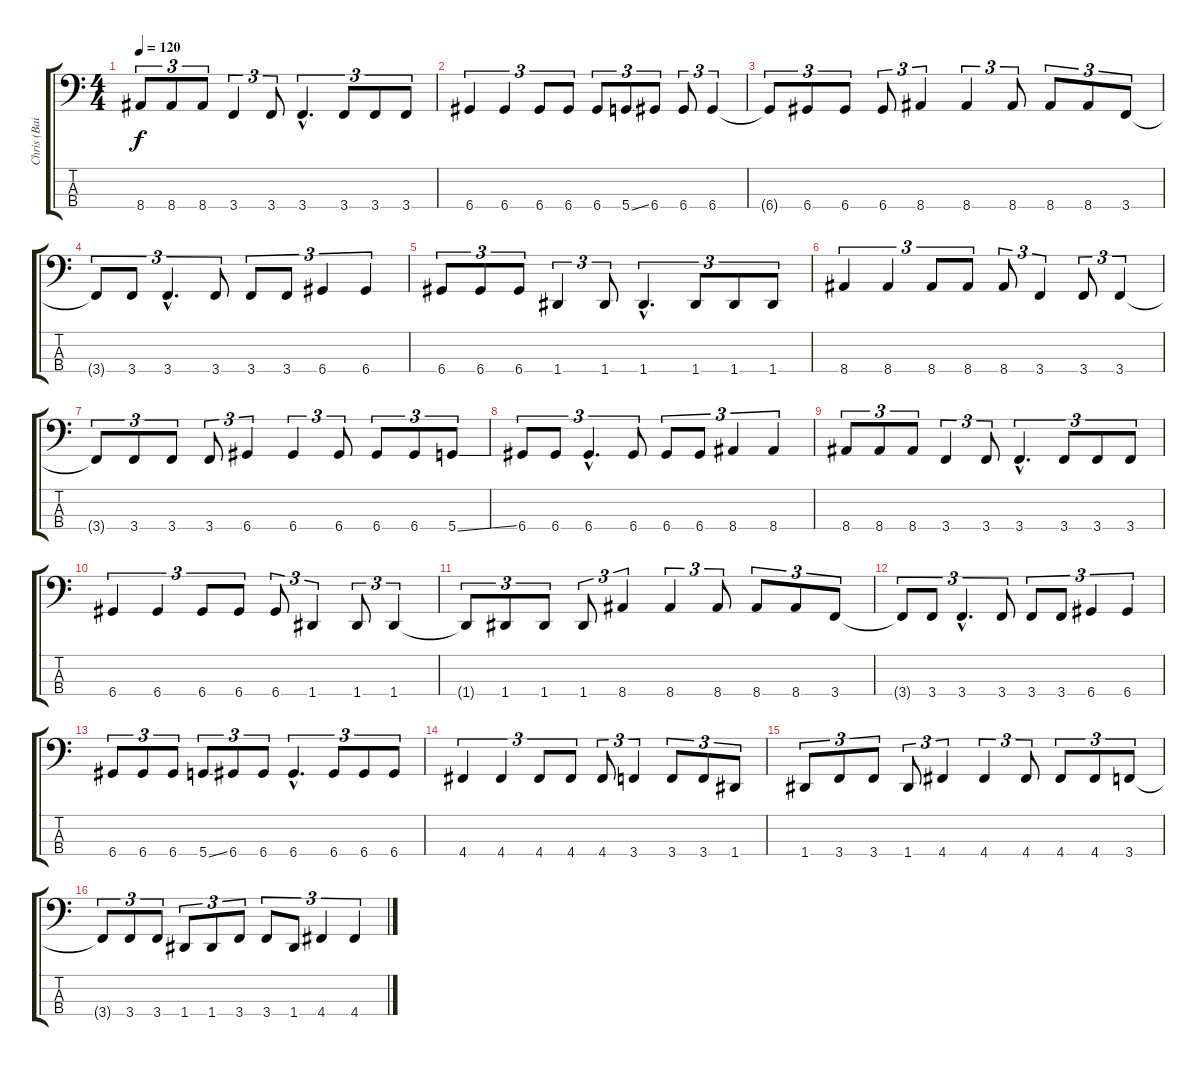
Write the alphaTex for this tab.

\track ("Chris (Baixo)" "Chris (Bai") {instrument electricbasspick}
\staff {score tabs}
\tuning (G2 D2 A1 D1) {hide}
\ts (4 4)
\tempo 120
\clef f4
\ks c
8.4.8{tu (3 2) dy f} 8.4.8{tu (3 2)} 8.4.8{tu (3 2)} 3.4.4{tu (3 2)} 3.4.8{tu (3 2)} 3.4{hac}.4{d tu (3 2)} 3.4.8{tu (3 2)} 3.4.8{tu (3 2)} 3.4.8{tu (3 2)} |
6.4.4{tu (3 2)} 6.4.4{tu (3 2)} 6.4.8{tu (3 2)} 6.4.8{tu (3 2)} 6.4.8{tu (3 2)} 5.4{ss}.8{tu (3 2)} 6.4.8{tu (3 2)} 6.4.8{tu (3 2)} 6.4.4{tu (3 2)} |
6.4{t}.8{tu (3 2)} 6.4.8{tu (3 2)} 6.4.8{tu (3 2)} 6.4.8{tu (3 2)} 8.4.4{tu (3 2)} 8.4.4{tu (3 2)} 8.4.8{tu (3 2)} 8.4.8{tu (3 2)} 8.4.8{tu (3 2)} 3.4.8{tu (3 2)} |
3.4{t}.8{tu (3 2)} 3.4.8{tu (3 2)} 3.4{hac}.4{d tu (3 2)} 3.4.8{tu (3 2)} 3.4.8{tu (3 2)} 3.4.8{tu (3 2)} 6.4.4{tu (3 2)} 6.4.4{tu (3 2)} |
6.4.8{tu (3 2)} 6.4.8{tu (3 2)} 6.4.8{tu (3 2)} 1.4.4{tu (3 2)} 1.4.8{tu (3 2)} 1.4{hac}.4{d tu (3 2)} 1.4.8{tu (3 2)} 1.4.8{tu (3 2)} 1.4.8{tu (3 2)} |
8.4.4{tu (3 2)} 8.4.4{tu (3 2)} 8.4.8{tu (3 2)} 8.4.8{tu (3 2)} 8.4.8{tu (3 2)} 3.4.4{tu (3 2)} 3.4.8{tu (3 2)} 3.4.4{tu (3 2)} |
3.4{t}.8{tu (3 2)} 3.4.8{tu (3 2)} 3.4.8{tu (3 2)} 3.4.8{tu (3 2)} 6.4.4{tu (3 2)} 6.4.4{tu (3 2)} 6.4.8{tu (3 2)} 6.4.8{tu (3 2)} 6.4.8{tu (3 2)} 5.4{ss}.8{tu (3 2)} |
6.4.8{tu (3 2)} 6.4.8{tu (3 2)} 6.4{hac}.4{d tu (3 2)} 6.4.8{tu (3 2)} 6.4.8{tu (3 2)} 6.4.8{tu (3 2)} 8.4.4{tu (3 2)} 8.4.4{tu (3 2)} |
8.4.8{tu (3 2)} 8.4.8{tu (3 2)} 8.4.8{tu (3 2)} 3.4.4{tu (3 2)} 3.4.8{tu (3 2)} 3.4{hac}.4{d tu (3 2)} 3.4.8{tu (3 2)} 3.4.8{tu (3 2)} 3.4.8{tu (3 2)} |
6.4.4{tu (3 2)} 6.4.4{tu (3 2)} 6.4.8{tu (3 2)} 6.4.8{tu (3 2)} 6.4.8{tu (3 2)} 1.4.4{tu (3 2)} 1.4.8{tu (3 2)} 1.4.4{tu (3 2)} |
1.4{t}.8{tu (3 2)} 1.4.8{tu (3 2)} 1.4.8{tu (3 2)} 1.4.8{tu (3 2)} 8.4.4{tu (3 2)} 8.4.4{tu (3 2)} 8.4.8{tu (3 2)} 8.4.8{tu (3 2)} 8.4.8{tu (3 2)} 3.4.8{tu (3 2)} |
3.4{t}.8{tu (3 2)} 3.4.8{tu (3 2)} 3.4{hac}.4{d tu (3 2)} 3.4.8{tu (3 2)} 3.4.8{tu (3 2)} 3.4.8{tu (3 2)} 6.4.4{tu (3 2)} 6.4.4{tu (3 2)} |
6.4.8{tu (3 2)} 6.4.8{tu (3 2)} 6.4.8{tu (3 2)} 5.4{ss}.8{tu (3 2)} 6.4.8{tu (3 2)} 6.4.8{tu (3 2)} 6.4{hac}.4{d tu (3 2)} 6.4.8{tu (3 2)} 6.4.8{tu (3 2)} 6.4.8{tu (3 2)} |
4.4.4{tu (3 2)} 4.4.4{tu (3 2)} 4.4.8{tu (3 2)} 4.4.8{tu (3 2)} 4.4.8{tu (3 2)} 3.4.4{tu (3 2)} 3.4.8{tu (3 2)} 3.4.8{tu (3 2)} 1.4.8{tu (3 2)} |
1.4.8{tu (3 2)} 3.4.8{tu (3 2)} 3.4.8{tu (3 2)} 1.4.8{tu (3 2)} 4.4.4{tu (3 2)} 4.4.4{tu (3 2)} 4.4.8{tu (3 2)} 4.4.8{tu (3 2)} 4.4.8{tu (3 2)} 3.4.8{tu (3 2)} |
3.4{t}.8{tu (3 2)} 3.4.8{tu (3 2)} 3.4.8{tu (3 2)} 1.4.8{tu (3 2)} 1.4.8{tu (3 2)} 3.4.8{tu (3 2)} 3.4.8{tu (3 2)} 1.4.8{tu (3 2)} 4.4.4{tu (3 2)} 4.4.4{tu (3 2)}
